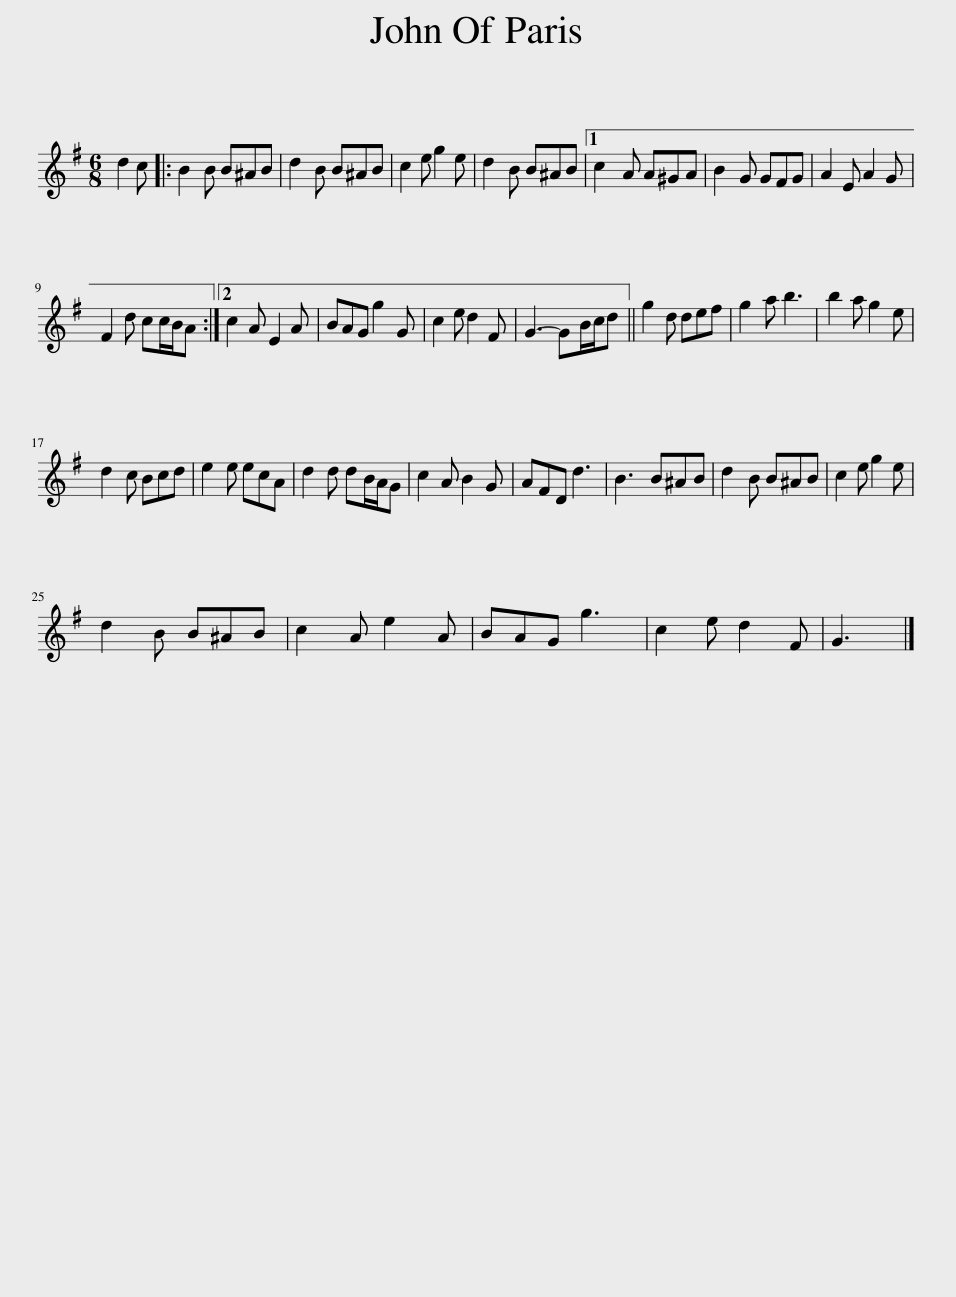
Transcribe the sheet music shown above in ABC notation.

X:1
L:1/8
M:6/8
I:linebreak $
K:G
V:1 treble
V:1
 d2 c |: B2 B B^AB | d2 B B^AB | c2 e g2 e | d2 B B^AB |1 %5
 c2 A A^GA | B2 G GFG | A2 E A2 G |$ F2 d cc/B/A :|2 c2 A E2 A | %10
 BAG g2 G | c2 e d2 F | G3- GB/c/d || g2 d def | g2 a b3 | %15
 b2 a g2 e |$ d2 c Bcd | e2 e ecA | d2 d dB/A/G | c2 A B2 G | %20
 AFD d3 | B3 B^AB | d2 B B^AB | c2 e g2 e |$ d2 B B^AB | %25
 c2 A e2 A | BAG g3 | c2 e d2 F | G3 |] %29
